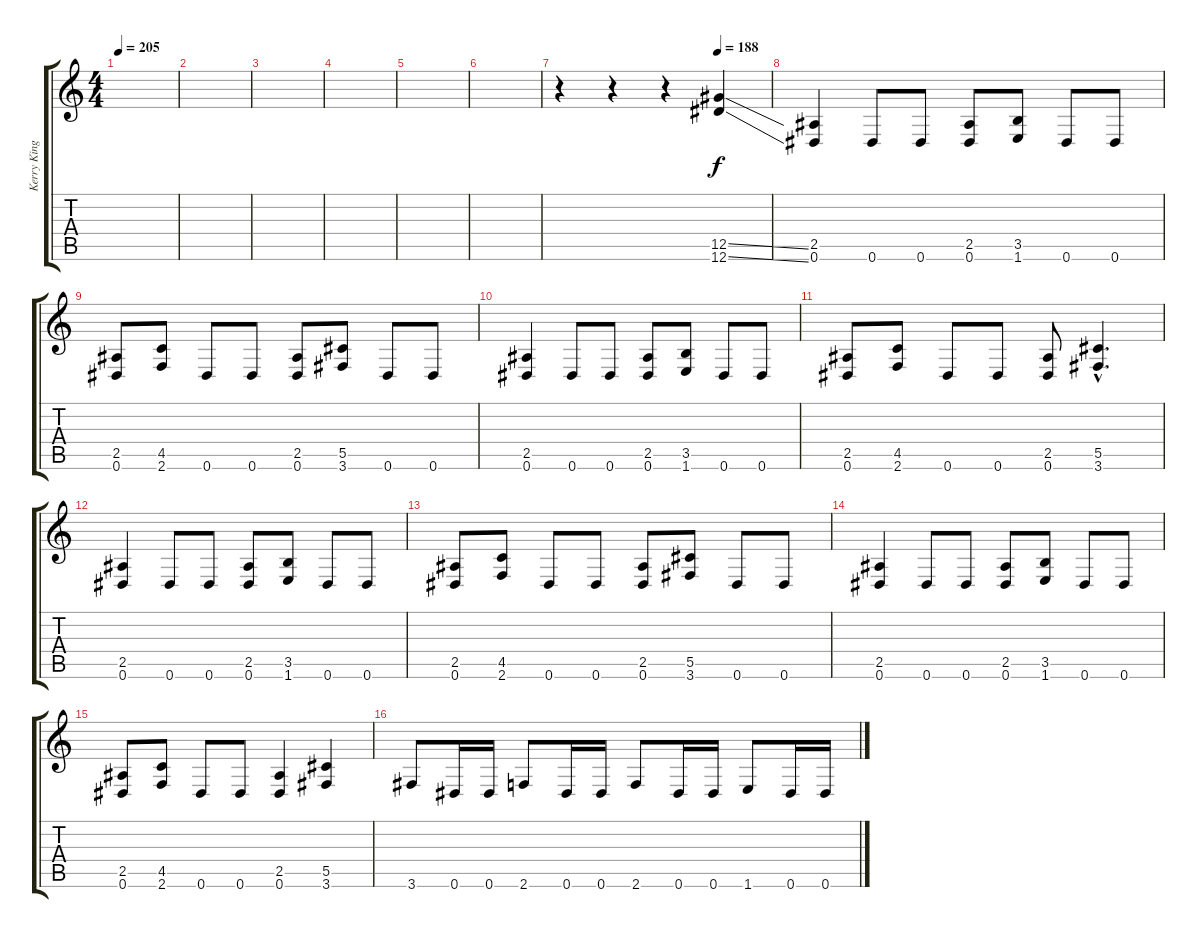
\track ("Kerry King" "Kerry King") {instrument distortionguitar}
\staff {score tabs}
\tuning (Eb4 Bb3 Gb3 Db3 Ab2 Eb2) {hide}
\ts (4 4)
\tempo 205
\clef g2
\ks c
|
|
|
|
|
|
\tempo (188 0.75)
r.4 r.4 r.4 (12.5{ss} 12.6{ss}).4 |
(2.5 0.6).4 0.6.8 0.6.8 (2.5 0.6).8 (3.5 1.6).8 0.6.8 0.6.8 |
(2.5 0.6).8 (4.5 2.6).8 0.6.8 0.6.8 (2.5 0.6).8 (5.5 3.6).8 0.6.8 0.6.8 |
(2.5 0.6).4 0.6.8 0.6.8 (2.5 0.6).8 (3.5 1.6).8 0.6.8 0.6.8 |
(2.5 0.6).8 (4.5 2.6).8 0.6.8 0.6.8 (2.5 0.6).8 (5.5{hac} 3.6{hac}).4{d} |
(2.5 0.6).4 0.6.8 0.6.8 (2.5 0.6).8 (3.5 1.6).8 0.6.8 0.6.8 |
(2.5 0.6).8 (4.5 2.6).8 0.6.8 0.6.8 (2.5 0.6).8 (5.5 3.6).8 0.6.8 0.6.8 |
(2.5 0.6).4 0.6.8 0.6.8 (2.5 0.6).8 (3.5 1.6).8 0.6.8 0.6.8 |
(2.5 0.6).8 (4.5 2.6).8 0.6.8 0.6.8 (2.5 0.6).4 (5.5 3.6).4 |
3.6.8 0.6.16 0.6.16 2.6.8 0.6.16 0.6.16 2.6.8 0.6.16 0.6.16 1.6.8 0.6.16 0.6.16
